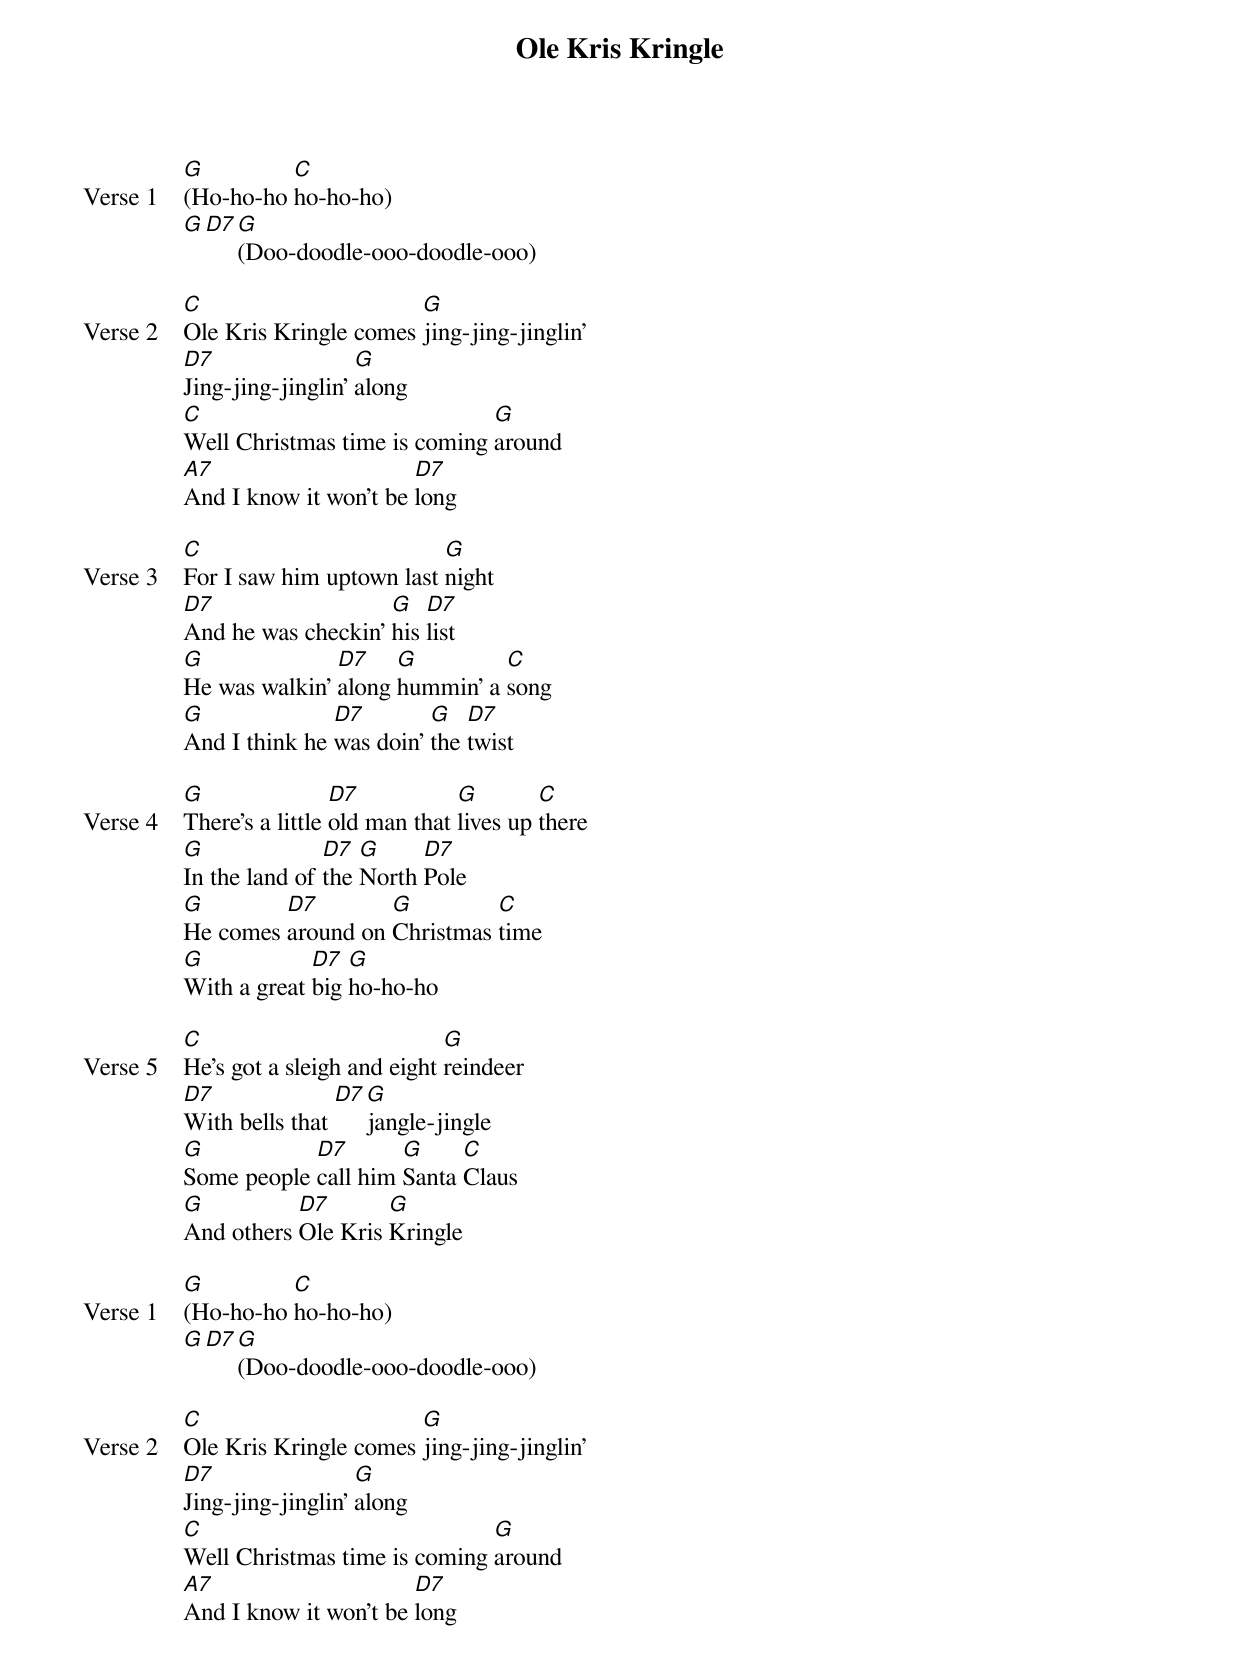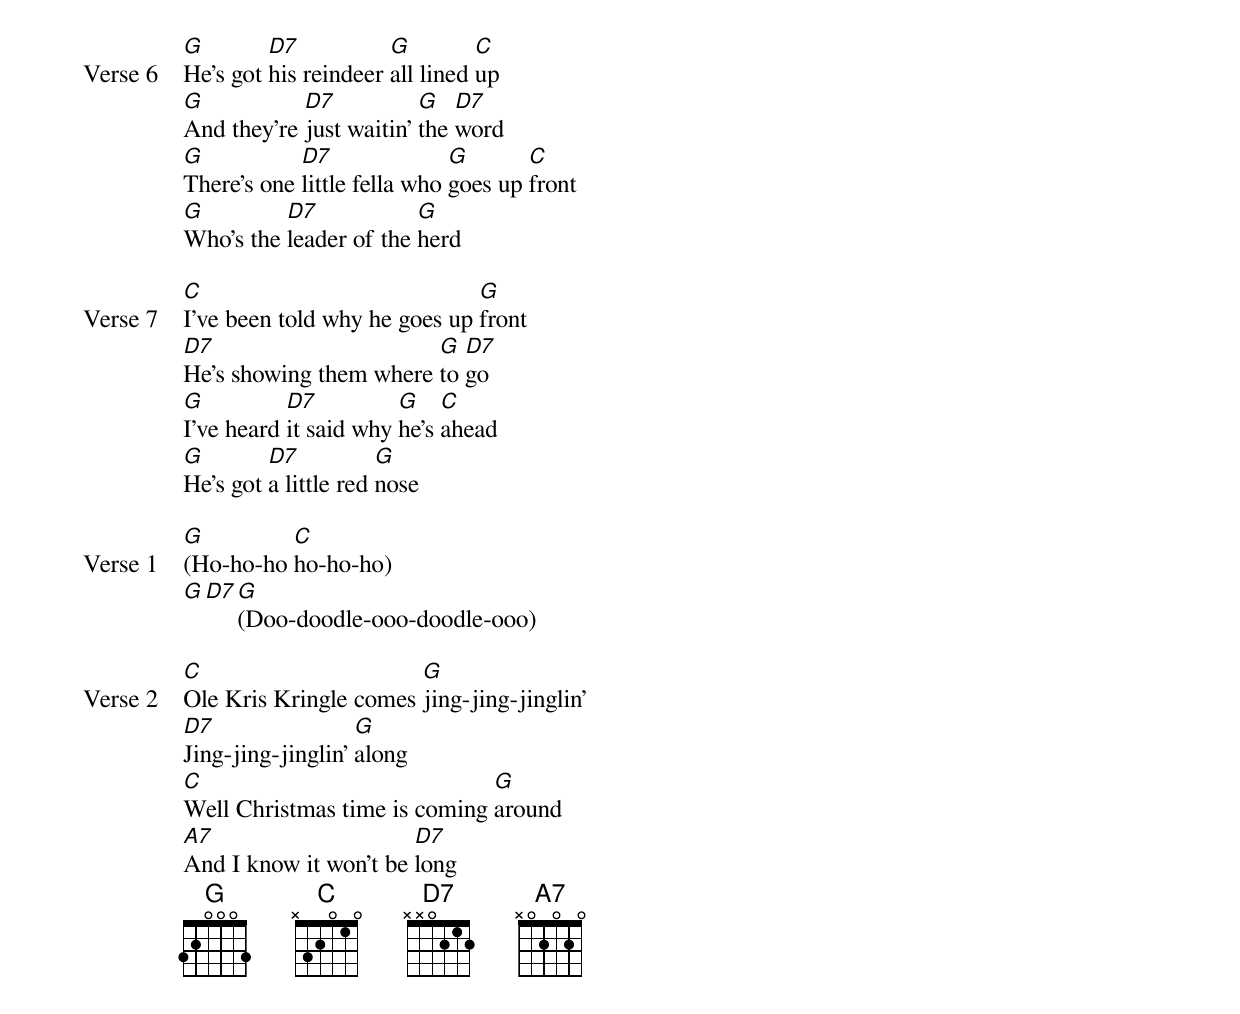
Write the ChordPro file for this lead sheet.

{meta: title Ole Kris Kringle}
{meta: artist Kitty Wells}
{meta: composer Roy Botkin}

{start_of_verse: Verse 1}
[G](Ho-ho-ho [C]ho-ho-ho)
[G][D7][G](Doo-doodle-ooo-doodle-ooo)
{end_of_verse}

{start_of_verse: Verse 2}
[C]Ole Kris Kringle comes [G]jing-jing-jinglin'
[D7]Jing-jing-jinglin' [G]along
[C]Well Christmas time is coming [G]around
[A7]And I know it won't be [D7]long
{end_of_verse}

{start_of_verse: Verse 3}
[C]For I saw him uptown last [G]night
[D7]And he was checkin' [G]his [D7]list
[G]He was walkin' [D7]along [G]hummin' a [C]song
[G]And I think he [D7]was doin' [G]the [D7]twist
{end_of_verse}

{start_of_verse: Verse 4}
[G]There's a little [D7]old man that [G]lives up [C]there
[G]In the land of [D7]the [G]North [D7]Pole
[G]He comes [D7]around on [G]Christmas [C]time
[G]With a great [D7]big [G]ho-ho-ho
{end_of_verse}

{start_of_verse: Verse 5}
[C]He's got a sleigh and eight [G]reindeer
[D7]With bells that [D7][G]jangle-jingle
[G]Some people [D7]call him [G]Santa [C]Claus
[G]And others [D7]Ole Kris [G]Kringle
{end_of_verse}

{start_of_verse: Verse 1}
[G](Ho-ho-ho [C]ho-ho-ho)
[G][D7][G](Doo-doodle-ooo-doodle-ooo)
{end_of_verse}

{start_of_verse: Verse 2}
[C]Ole Kris Kringle comes [G]jing-jing-jinglin'
[D7]Jing-jing-jinglin' [G]along
[C]Well Christmas time is coming [G]around
[A7]And I know it won't be [D7]long
{end_of_verse}

{start_of_verse: Verse 6}
[G]He's got [D7]his reindeer [G]all lined [C]up
[G]And they're [D7]just waitin' [G]the [D7]word
[G]There's one [D7]little fella who [G]goes up [C]front
[G]Who's the [D7]leader of the [G]herd
{end_of_verse}

{start_of_verse: Verse 7}
[C]I've been told why he goes up [G]front
[D7]He's showing them where [G]to [D7]go
[G]I've heard [D7]it said why [G]he's [C]ahead
[G]He's got [D7]a little red [G]nose
{end_of_verse}

{start_of_verse: Verse 1}
[G](Ho-ho-ho [C]ho-ho-ho)
[G][D7][G](Doo-doodle-ooo-doodle-ooo)
{end_of_verse}

{start_of_verse: Verse 2}
[C]Ole Kris Kringle comes [G]jing-jing-jinglin'
[D7]Jing-jing-jinglin' [G]along
[C]Well Christmas time is coming [G]around
[A7]And I know it won't be [D7]long
{end_of_verse}
